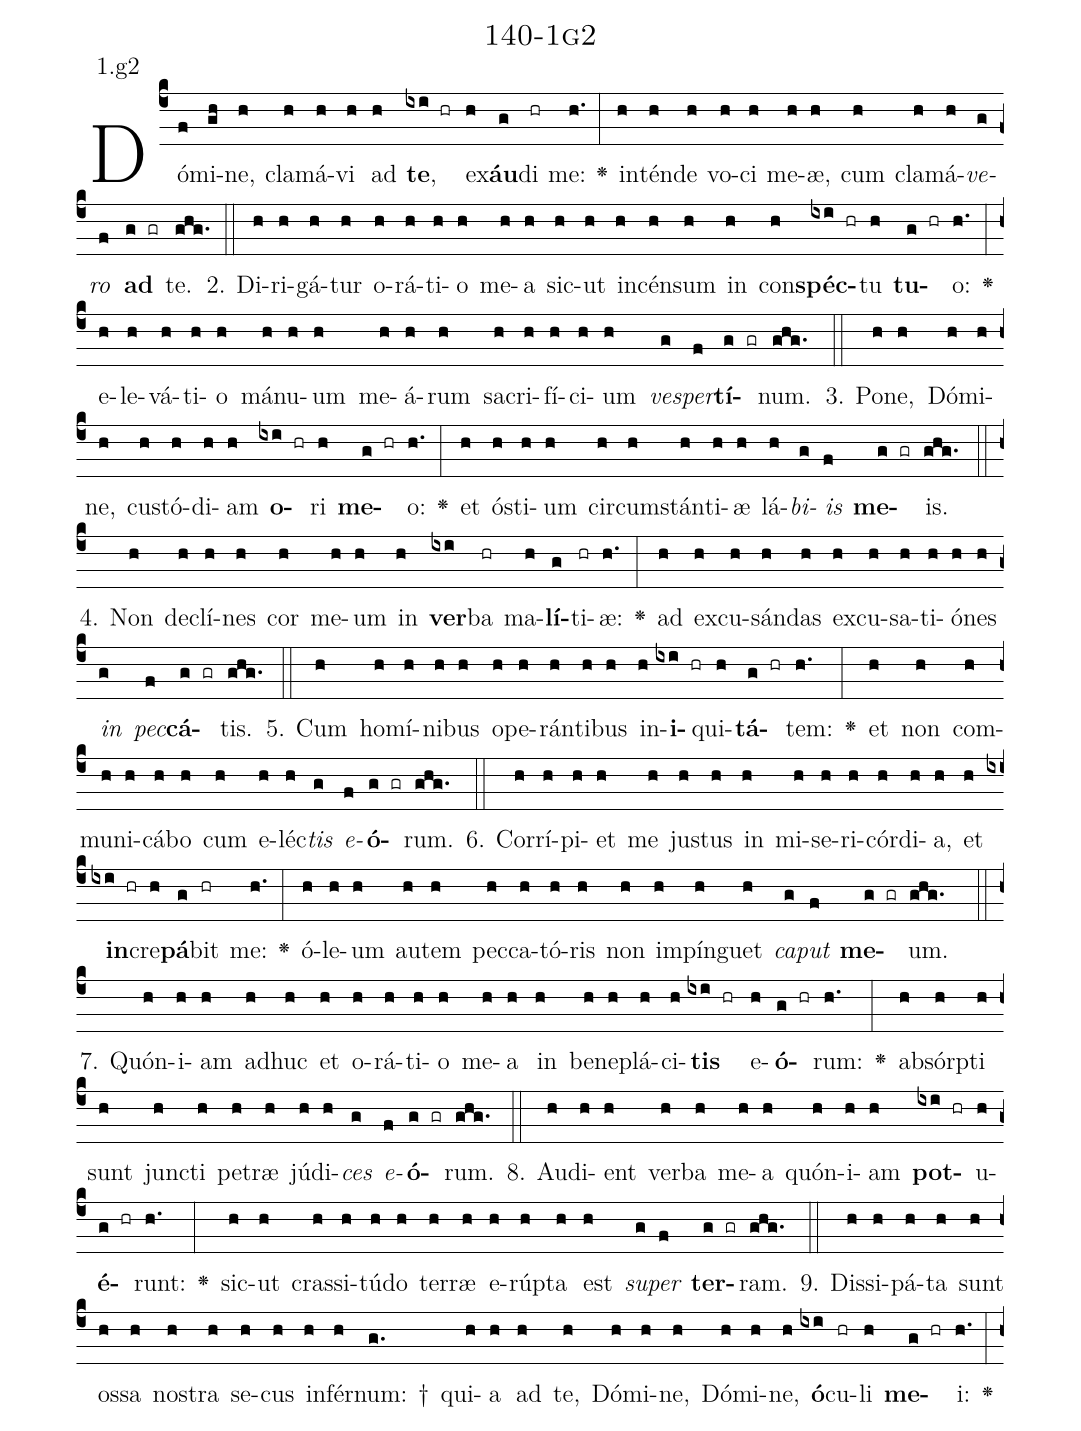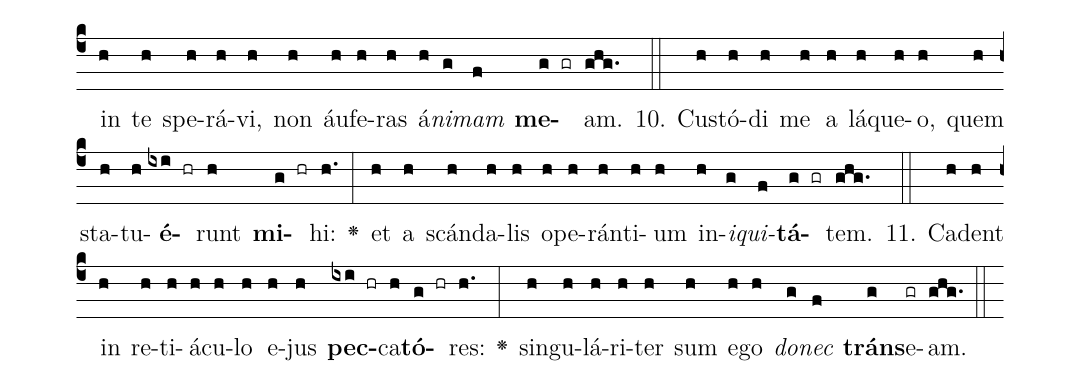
name: 140-1g2;
annotation: 1.g2;
%%
(c4)Dó(f)mi(gh)ne,(h) cla(h)má(h)vi(h) ad(h) <b>te</b>,(ixi hr) ex(h)<b>áu</b>(g)di(hr) me:(h.) <v>\greheightstar</v>(:) in(h)tén(h)de(h) vo(h)ci(h) me(h)æ,(h) cum(h) cla(h)má(h)<i>ve</i>(g)<i>ro</i>(f) <b>ad</b>(g gr) te.(ghg.) (::)
2. Di(h)ri(h)gá(h)tur(h) o(h)rá(h)ti(h)o(h) me(h)a(h) sic(h)ut(h) in(h)cén(h)sum(h) in(h) con(h)<b>spéc</b>(ixi hr)tu(h) <b>tu</b>(g hr)o:(h.) <v>\greheightstar</v>(:) e(h)le(h)vá(h)ti(h)o(h) má(h)nu(h)um(h) me(h)á(h)rum(h) sa(h)cri(h)fí(h)ci(h)um(h) <i>ves</i>(g)<i>per</i>(f)<b>tí</b>(g gr)num.(ghg.) (::)
3. Po(h)ne,(h) Dó(h)mi(h)ne,(h) cus(h)tó(h)di(h)am(h) <b>o</b>(ixi hr)ri(h) <b>me</b>(g hr)o:(h.) <v>\greheightstar</v>(:) et(h) ós(h)ti(h)um(h) cir(h)cum(h)stán(h)ti(h)æ(h) lá(h)<i>bi</i>(g)<i>is</i>(f) <b>me</b>(g gr)is.(ghg.) (::)
4. Non(h) de(h)clí(h)nes(h) cor(h) me(h)um(h) in(h) <b>ver</b>(ixi)ba(hr) ma(h)<b>lí</b>(g)ti(hr)æ:(h.) <v>\greheightstar</v>(:) ad(h) ex(h)cu(h)sán(h)das(h) ex(h)cu(h)sa(h)ti(h)ó(h)nes(h) <i>in</i>(g) <i>pec</i>(f)<b>cá</b>(g gr)tis.(ghg.) (::)
5. Cum(h) ho(h)mí(h)ni(h)bus(h) o(h)pe(h)rán(h)ti(h)bus(h) in(h)<b>i</b>(ixi hr)qui(h)<b>tá</b>(g hr)tem:(h.) <v>\greheightstar</v>(:) et(h) non(h) com(h)mu(h)ni(h)cá(h)bo(h) cum(h) e(h)léc(h)<i>tis</i>(g) <i>e</i>(f)<b>ó</b>(g gr)rum.(ghg.) (::)
6. Cor(h)rí(h)pi(h)et(h) me(h) jus(h)tus(h) in(h) mi(h)se(h)ri(h)cór(h)di(h)a,(h) et(h) <b>in</b>(ixi hr)cre(h)<b>pá</b>(g)bit(hr) me:(h.) <v>\greheightstar</v>(:) ó(h)le(h)um(h) au(h)tem(h) pec(h)ca(h)tó(h)ris(h) non(h) im(h)pín(h)guet(h) <i>ca</i>(g)<i>put</i>(f) <b>me</b>(g gr)um.(ghg.) (::)
7. Quón(h)i(h)am(h) ad(h)huc(h) et(h) o(h)rá(h)ti(h)o(h) me(h)a(h) in(h) be(h)ne(h)plá(h)ci(h)<b>tis</b>(ixi hr) e(h)<b>ó</b>(g hr)rum:(h.) <v>\greheightstar</v>(:) ab(h)sórp(h)ti(h) sunt(h) junc(h)ti(h) pe(h)træ(h) jú(h)di(h)<i>ces</i>(g) <i>e</i>(f)<b>ó</b>(g gr)rum.(ghg.) (::)
8. Au(h)di(h)ent(h) ver(h)ba(h) me(h)a(h) quón(h)i(h)am(h) <b>pot</b>(ixi hr)u(h)<b>é</b>(g hr)runt:(h.) <v>\greheightstar</v>(:) sic(h)ut(h) cras(h)si(h)tú(h)do(h) ter(h)ræ(h) e(h)rúp(h)ta(h) est(h) <i>su</i>(g)<i>per</i>(f) <b>ter</b>(g gr)ram.(ghg.) (::)
9. Dis(h)si(h)pá(h)ta(h) sunt(h) os(h)sa(h) nos(h)tra(h) se(h)cus(h) in(h)fér(h)num: †(g.) qui(h)a(h) ad(h) te,(h) Dó(h)mi(h)ne,(h) Dó(h)mi(h)ne,(h) <b>ó</b>(ixi)cu(hr)li(h) <b>me</b>(g hr)i:(h.) <v>\greheightstar</v>(:) in(h) te(h) spe(h)rá(h)vi,(h) non(h) áu(h)fe(h)ras(h) á(h)<i>ni</i>(g)<i>mam</i>(f) <b>me</b>(g gr)am.(ghg.) (::)
10. Cus(h)tó(h)di(h) me(h) a(h) lá(h)que(h)o,(h) quem(h) sta(h)tu(h)<b>é</b>(ixi hr)runt(h) <b>mi</b>(g hr)hi:(h.) <v>\greheightstar</v>(:) et(h) a(h) scán(h)da(h)lis(h) o(h)pe(h)rán(h)ti(h)um(h) in(h)<i>i</i>(g)<i>qui</i>(f)<b>tá</b>(g gr)tem.(ghg.) (::)
11. Ca(h)dent(h) in(h) re(h)ti(h)á(h)cu(h)lo(h) e(h)jus(h) <b>pec</b>(ixi hr)ca(h)<b>tó</b>(g hr)res:(h.) <v>\greheightstar</v>(:) sin(h)gu(h)lá(h)ri(h)ter(h) sum(h) e(h)go(h) <i>do</i>(g)<i>nec</i>(f) <b>tráns</b>(g)e(gr)am.(ghg.) (::)
